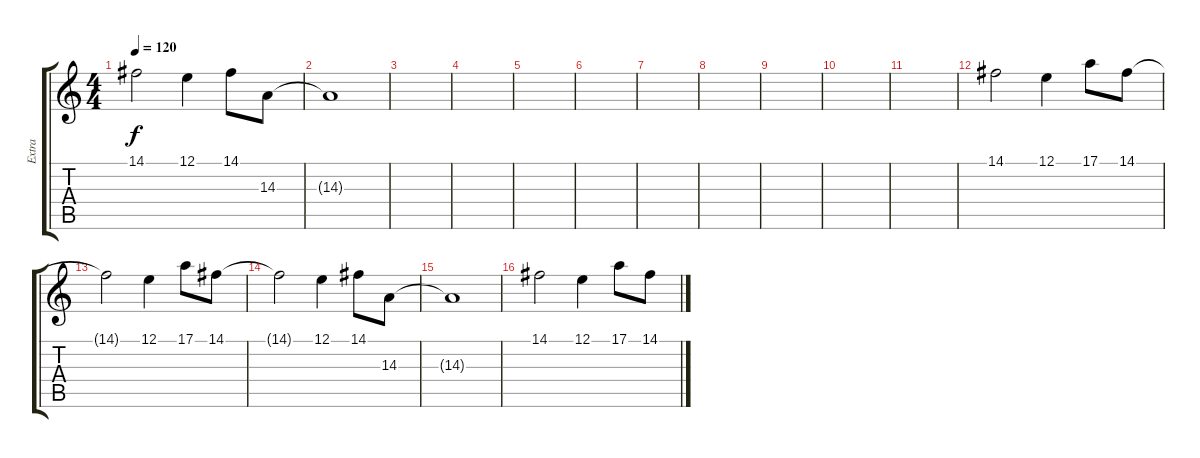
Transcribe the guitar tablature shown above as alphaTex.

\track ("Extra" "Extra") {instrument harmonica}
\staff {score tabs}
\tuning (E4 B3 G3 D3 A2 E2) {hide}
\ts (4 4)
\tempo 120
\clef g2
\ks c
14.1{t}.2{dy f} 12.1.4 14.1.8 14.3.8 |
14.3{t}.1 |
|
|
|
|
|
|
|
|
|
14.1.2 12.1.4 17.1.8 14.1.8 |
14.1{t}.2 12.1.4 17.1.8 14.1.8 |
14.1{t}.2 12.1.4 14.1.8 14.3.8 |
14.3{t}.1 |
14.1.2 12.1.4 17.1.8 14.1.8
